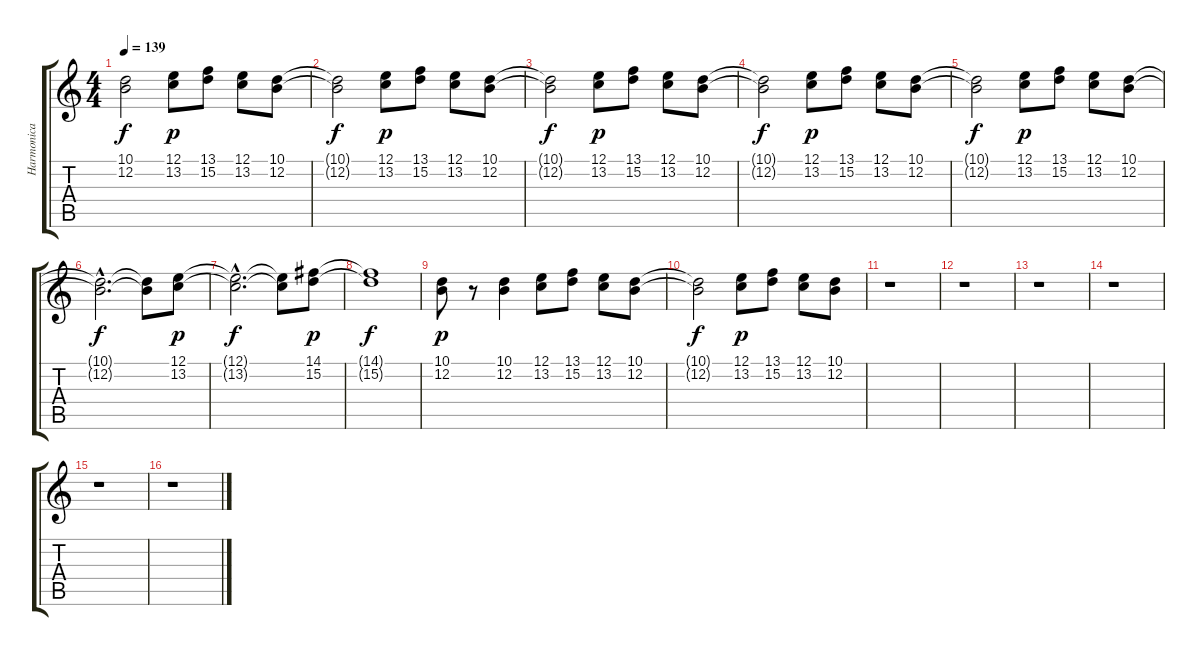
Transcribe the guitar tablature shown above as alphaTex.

\track ("Harmonica" "Harmonica") {instrument harmonica}
\staff {score tabs}
\tuning (E4 B3 G3 D3 A2 E2) {hide}
\ts (4 4)
\tempo 139
\clef g2
\ks c
(10.1{t} 12.2{t}).2{dy f} (12.1 13.2).8{dy p} (13.1 15.2).8 (12.1 13.2).8 (10.1 12.2).8 |
(10.1{t} 12.2{t}).2{dy f} (12.1 13.2).8{dy p} (13.1 15.2).8 (12.1 13.2).8 (10.1 12.2).8 |
(10.1{t} 12.2{t}).2{dy f} (12.1 13.2).8{dy p} (13.1 15.2).8 (12.1 13.2).8 (10.1 12.2).8 |
(10.1{t} 12.2{t}).2{dy f} (12.1 13.2).8{dy p} (13.1 15.2).8 (12.1 13.2).8 (10.1 12.2).8 |
(10.1{t} 12.2{t}).2{dy f} (12.1 13.2).8{dy p} (13.1 15.2).8 (12.1 13.2).8 (10.1 12.2).8 |
(10.1{hac t} 12.2{hac t}).2{d dy f} (10.1{t} 12.2{t}).8 (12.1 13.2).8{dy p} |
(12.1{hac t} 13.2{hac t}).2{d dy f} (12.1{t} 13.2{t}).8 (14.1 15.2).8{dy p} |
(14.1{t} 15.2{t}).1{dy f} |
(10.1 12.2).8{dy p} r.8 (10.1 12.2).4 (12.1 13.2).8 (13.1 15.2).8 (12.1 13.2).8 (10.1 12.2).8 |
(10.1{t} 12.2{t}).2{dy f} (12.1 13.2).8{dy p} (13.1 15.2).8 (12.1 13.2).8 (10.1 12.2).8 |
r.1 |
r.1 |
r.1 |
r.1 |
r.1 |
r.1
